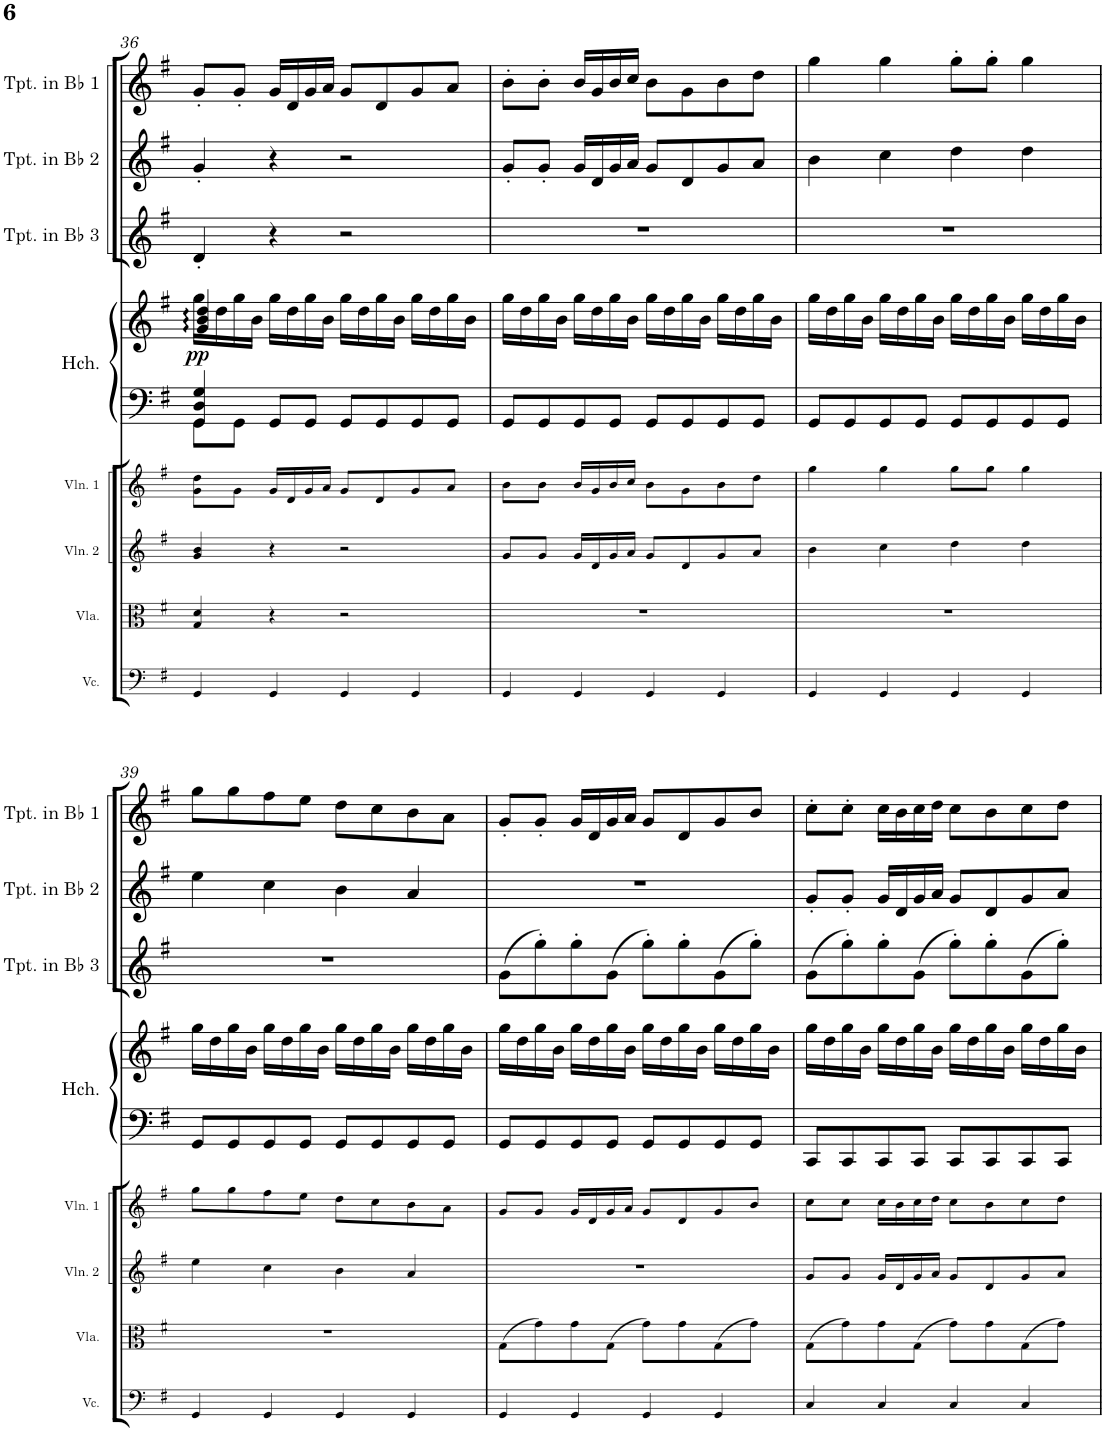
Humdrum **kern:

**kern	**kern	**kern	**kern	**kern	**kern	**dynam	**kern	**kern	**kern
*part8	*part7	*part6	*part5	*part4	*part4	*part4	*part3	*part2	*part1
*staff9	*staff8	*staff7	*staff6	*staff5	*staff4	*staff4/5	*staff3	*staff2	*staff1
*I"Violoncello	*I"Viola	*I"Violin 2	*I"Violin 1	*I"Harpsichord	*	*	*I"Trumpet in Bb 3	*I"Trumpet in Bb 2	*I"Trumpet in Bb 1
*I'Vc.	*I'Vla.	*I'Vln. 2	*I'Vln. 1	*I'Hch.	*	*	*I'Tpt. in Bb 3	*I'Tpt. in Bb 2	*I'Tpt. in Bb 1
!!LO:PB:g=z
*clefF4	*clefC3	*clefG2	*clefG2	*clefF4	*clefG2	*	*clefG2	*clefG2	*clefG2
*	*	*	*	*	*	*	*Trd1c2	*Trd1c2	*Trd1c2
*k[f#]	*k[f#]	*k[f#]	*k[f#]	*k[f#]	*k[f#]	*	*k[f#]	*k[f#]	*k[f#]
*M4/4	*M4/4	*M4/4	*M4/4	*M4/4	*M4/4	*	*M4/4	*M4/4	*M4/4
=36	=36	=36	=36	=36	=36	=36	=36	=36	=36
*	*	*	*	*^	*^	*	*	*	*
!	!	!	!	!	!	!	!	!LO:DY:b	!	!	!
4GG/	4G/ 4d/	4g/ 4b/	8g\ 8dd\L	4GG/ 4D/ 4G/	8GG\L	4g/ 4b/ 4dd/	16gg\LL	pp	4d'/	4g'/	8g'/L
.	.	.	.	.	.	.	16dd\	.	.	.	.
.	.	.	8g\J	.	8GG\J	.	16gg\	.	.	.	8g'/J
.	.	.	.	.	.	.	16b\JJ	.	.	.	.
4GG/	4r	4r	16g/LL	8GG/L	2.ryy	16gg\LL	2.ryy	.	4r	4r	16g/LL
.	.	.	16d/	.	.	16dd\	.	.	.	.	16d/
.	.	.	16g/	8GG/J	.	16gg\	.	.	.	.	16g/
.	.	.	16a/JJ	.	.	16b\JJ	.	.	.	.	16a/JJ
4GG/	2r	2r	8g/L	8GG/L	.	16gg\LL	.	.	2r	2r	8g/L
.	.	.	.	.	.	16dd\	.	.	.	.	.
.	.	.	8d/	8GG/	.	16gg\	.	.	.	.	8d/
.	.	.	.	.	.	16b\JJ	.	.	.	.	.
4GG/	.	.	8g/	8GG/	.	16gg\LL	.	.	.	.	8g/
.	.	.	.	.	.	16dd\	.	.	.	.	.
.	.	.	8a/J	8GG/J	.	16gg\	.	.	.	.	8a/J
.	.	.	.	.	.	16b\JJ	.	.	.	.	.
*	*	*	*	*v	*v	*	*	*	*	*	*
*	*	*	*	*	*v	*v	*	*	*	*
=37	=37	=37	=37	=37	=37	=37	=37	=37	=37
4GG/	1r	8g/L	8b\L	8GG/L	16gg\LL	.	1r	8g'/L	8b'\L
.	.	.	.	.	16dd\	.	.	.	.
.	.	8g/J	8b\J	8GG/	16gg\	.	.	8g'/J	8b'\J
.	.	.	.	.	16b\JJ	.	.	.	.
4GG/	.	16g/LL	16b/LL	8GG/	16gg\LL	.	.	16g/LL	16b/LL
.	.	16d/	16g/	.	16dd\	.	.	16d/	16g/
.	.	16g/	16b/	8GG/J	16gg\	.	.	16g/	16b/
.	.	16a/JJ	16cc/JJ	.	16b\JJ	.	.	16a/JJ	16cc/JJ
4GG/	.	8g/L	8b\L	8GG/L	16gg\LL	.	.	8g/L	8b\L
.	.	.	.	.	16dd\	.	.	.	.
.	.	8d/	8g\	8GG/	16gg\	.	.	8d/	8g\
.	.	.	.	.	16b\JJ	.	.	.	.
4GG/	.	8g/	8b\	8GG/	16gg\LL	.	.	8g/	8b\
.	.	.	.	.	16dd\	.	.	.	.
.	.	8a/J	8dd\J	8GG/J	16gg\	.	.	8a/J	8dd\J
.	.	.	.	.	16b\JJ	.	.	.	.
=38	=38	=38	=38	=38	=38	=38	=38	=38	=38
4GG/	1r	4b\	4gg\	8GG/L	16gg\LL	.	1r	4b\	4gg\
.	.	.	.	.	16dd\	.	.	.	.
.	.	.	.	8GG/	16gg\	.	.	.	.
.	.	.	.	.	16b\JJ	.	.	.	.
4GG/	.	4cc\	4gg\	8GG/	16gg\LL	.	.	4cc\	4gg\
.	.	.	.	.	16dd\	.	.	.	.
.	.	.	.	8GG/J	16gg\	.	.	.	.
.	.	.	.	.	16b\JJ	.	.	.	.
4GG/	.	4dd\	8gg\L	8GG/L	16gg\LL	.	.	4dd\	8gg'\L
.	.	.	.	.	16dd\	.	.	.	.
.	.	.	8gg\J	8GG/	16gg\	.	.	.	8gg'\J
.	.	.	.	.	16b\JJ	.	.	.	.
4GG/	.	4dd\	4gg\	8GG/	16gg\LL	.	.	4dd\	4gg\
.	.	.	.	.	16dd\	.	.	.	.
.	.	.	.	8GG/J	16gg\	.	.	.	.
.	.	.	.	.	16b\JJ	.	.	.	.
!!LO:LB:g=z
=39	=39	=39	=39	=39	=39	=39	=39	=39	=39
4GG/	1r	4ee\	8gg\L	8GG/L	16gg\LL	.	1r	4ee\	8gg\L
.	.	.	.	.	16dd\	.	.	.	.
.	.	.	8gg\	8GG/	16gg\	.	.	.	8gg\
.	.	.	.	.	16b\JJ	.	.	.	.
4GG/	.	4cc\	8ff#\	8GG/	16gg\LL	.	.	4cc\	8ff#\
.	.	.	.	.	16dd\	.	.	.	.
.	.	.	8ee\J	8GG/J	16gg\	.	.	.	8ee\J
.	.	.	.	.	16b\JJ	.	.	.	.
4GG/	.	4b\	8dd\L	8GG/L	16gg\LL	.	.	4b\	8dd\L
.	.	.	.	.	16dd\	.	.	.	.
.	.	.	8cc\	8GG/	16gg\	.	.	.	8cc\
.	.	.	.	.	16b\JJ	.	.	.	.
4GG/	.	4a/	8b\	8GG/	16gg\LL	.	.	4a/	8b\
.	.	.	.	.	16dd\	.	.	.	.
.	.	.	8a\J	8GG/J	16gg\	.	.	.	8a\J
.	.	.	.	.	16b\JJ	.	.	.	.
=40	=40	=40	=40	=40	=40	=40	=40	=40	=40
4GG/	(8G\L	1r	8g/L	8GG/L	16gg\LL	.	(8g\L	1r	8g'/L
.	.	.	.	.	16dd\	.	.	.	.
.	8g\)	.	8g/J	8GG/	16gg\	.	8gg'\)	.	8g'/J
.	.	.	.	.	16b\JJ	.	.	.	.
4GG/	8g\	.	16g/LL	8GG/	16gg\LL	.	8gg'\	.	16g/LL
.	.	.	16d/	.	16dd\	.	.	.	16d/
.	(8G\J	.	16g/	8GG/J	16gg\	.	(8g\J	.	16g/
.	.	.	16a/JJ	.	16b\JJ	.	.	.	16a/JJ
4GG/	8g\L)	.	8g/L	8GG/L	16gg\LL	.	8gg'\L)	.	8g/L
.	.	.	.	.	16dd\	.	.	.	.
.	8g\	.	8d/	8GG/	16gg\	.	8gg'\	.	8d/
.	.	.	.	.	16b\JJ	.	.	.	.
4GG/	(8G\	.	8g/	8GG/	16gg\LL	.	(8g\	.	8g/
.	.	.	.	.	16dd\	.	.	.	.
.	8g\J)	.	8b/J	8GG/J	16gg\	.	8gg'\J)	.	8b/J
.	.	.	.	.	16b\JJ	.	.	.	.
=41	=41	=41	=41	=41	=41	=41	=41	=41	=41
4C/	(8G\L	8g/L	8cc\L	8CC/L	16gg\LL	.	(8g\L	8g'/L	8cc'\L
.	.	.	.	.	16dd\	.	.	.	.
.	8g\)	8g/J	8cc\J	8CC/	16gg\	.	8gg'\)	8g'/J	8cc'\J
.	.	.	.	.	16b\JJ	.	.	.	.
4C/	8g\	16g/LL	16cc\LL	8CC/	16gg\LL	.	8gg'\	16g/LL	16cc\LL
.	.	16d/	16b\	.	16dd\	.	.	16d/	16b\
.	(8G\J	16g/	16cc\	8CC/J	16gg\	.	(8g\J	16g/	16cc\
.	.	16a/JJ	16dd\JJ	.	16b\JJ	.	.	16a/JJ	16dd\JJ
4C/	8g\L)	8g/L	8cc\L	8CC/L	16gg\LL	.	8gg'\L)	8g/L	8cc\L
.	.	.	.	.	16dd\	.	.	.	.
.	8g\	8d/	8b\	8CC/	16gg\	.	8gg'\	8d/	8b\
.	.	.	.	.	16b\JJ	.	.	.	.
4C/	(8G\	8g/	8cc\	8CC/	16gg\LL	.	(8g\	8g/	8cc\
.	.	.	.	.	16dd\	.	.	.	.
.	8g\J)	8a/J	8dd\J	8CC/J	16gg\	.	8gg'\J)	8a/J	8dd\J
.	.	.	.	.	16b\JJ	.	.	.	.
=	=	=	=	=	=	=	=	=	=
*-	*-	*-	*-	*-	*-	*-	*-	*-	*-
